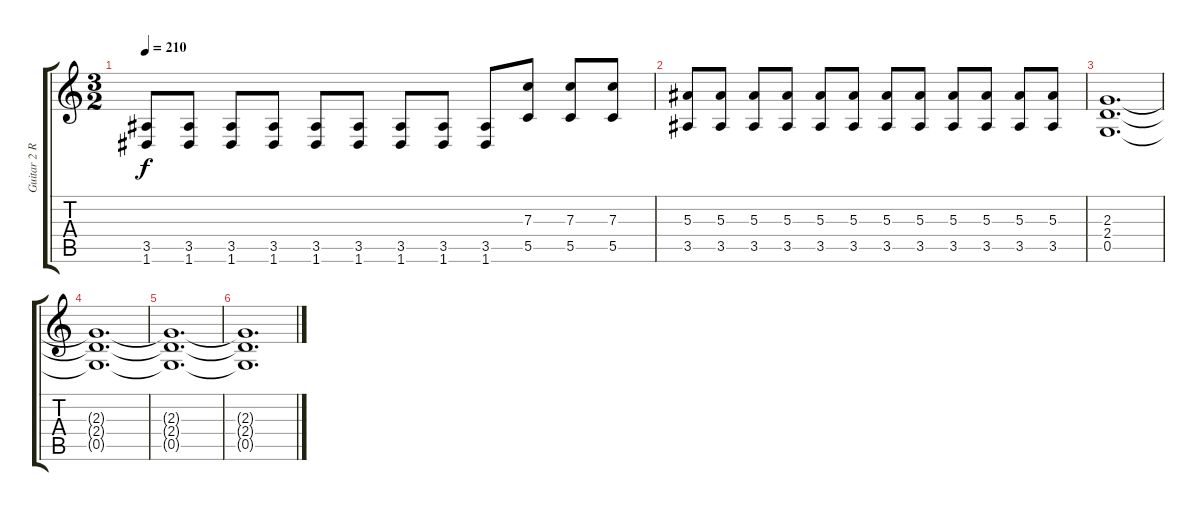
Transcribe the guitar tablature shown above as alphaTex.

\track ("Guitar 2 Rhythm" "Guitar 2 R") {instrument distortionguitar}
\staff {score tabs}
\tuning (D4 A3 F3 C3 G2 D2) {hide}
\ts (3 2)
\tempo 210
\clef g2
\ks c
(3.5 1.6).8{dy f} (3.5 1.6).8 (3.5 1.6).8 (3.5 1.6).8 (3.5 1.6).8 (3.5 1.6).8 (3.5 1.6).8 (3.5 1.6).8 (3.5 1.6).8 (7.3 5.5).8 (7.3 5.5).8 (7.3 5.5).8 |
(5.3 3.5).8 (5.3 3.5).8 (5.3 3.5).8 (5.3 3.5).8 (5.3 3.5).8 (5.3 3.5).8 (5.3 3.5).8 (5.3 3.5).8 (5.3 3.5).8 (5.3 3.5).8 (5.3 3.5).8 (5.3 3.5).8 |
(2.3 2.4 0.5).1{d} |
(2.3{t} 2.4{t} 0.5{t}).1{d} |
(2.3{t} 2.4{t} 0.5{t}).1{d} |
(2.3{t} 2.4{t} 0.5{t}).1{d}
